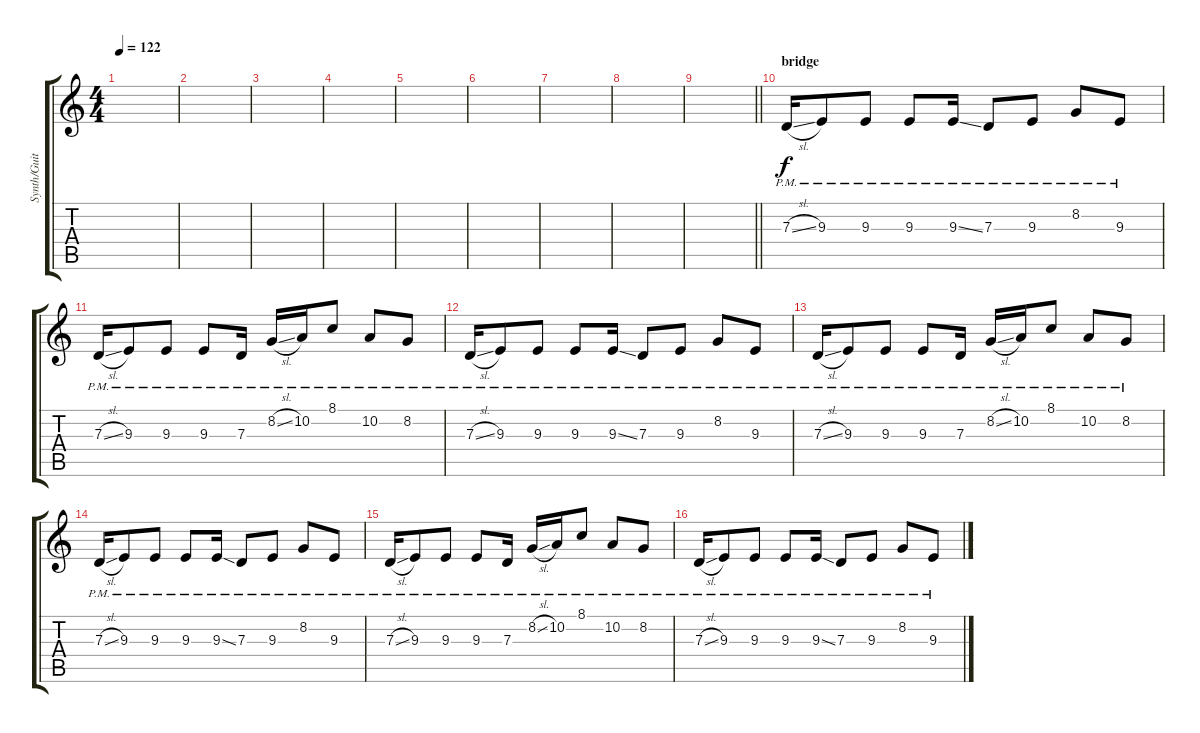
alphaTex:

\track ("Synth/Guitar" "Synth/Guit") {instrument synthstrings1}
\staff {score tabs}
\tuning (E4 B3 G3 D3 A2 E2) {hide}
\ts (4 4)
\tempo 122
\clef g2
\ks c
|
|
|
|
|
|
|
|
\barLineRight lightlight
|
\section ("" "bridge")
7.3{sl pm}.16{volume 16 instrument electricguitarmuted} 9.3{pm}.8 9.3{pm}.8 9.3{pm}.8 9.3{ss pm}.16 7.3{pm}.8 9.3{pm}.8 8.2{pm}.8 9.3{pm}.8 |
7.3{sl pm}.16 9.3{pm}.8 9.3{pm}.8 9.3{pm}.8 7.3{pm}.16 8.2{sl pm}.16 10.2{pm}.16 8.1{pm}.8 10.2{pm}.8 8.2{pm}.8 |
7.3{sl pm}.16 9.3{pm}.8 9.3{pm}.8 9.3{pm}.8 9.3{ss pm}.16 7.3{pm}.8 9.3{pm}.8 8.2{pm}.8 9.3{pm}.8 |
7.3{sl pm}.16 9.3{pm}.8 9.3{pm}.8 9.3{pm}.8 7.3{pm}.16 8.2{sl pm}.16 10.2{pm}.16 8.1{pm}.8 10.2{pm}.8 8.2{pm}.8 |
7.3{sl pm}.16 9.3{pm}.8 9.3{pm}.8 9.3{pm}.8 9.3{ss pm}.16 7.3{pm}.8 9.3{pm}.8 8.2{pm}.8 9.3{pm}.8 |
7.3{sl pm}.16 9.3{pm}.8 9.3{pm}.8 9.3{pm}.8 7.3{pm}.16 8.2{sl pm}.16 10.2{pm}.16 8.1{pm}.8 10.2{pm}.8 8.2{pm}.8 |
7.3{sl pm}.16 9.3{pm}.8 9.3{pm}.8 9.3{pm}.8 9.3{ss pm}.16 7.3{pm}.8 9.3{pm}.8 8.2{pm}.8 9.3{pm}.8
